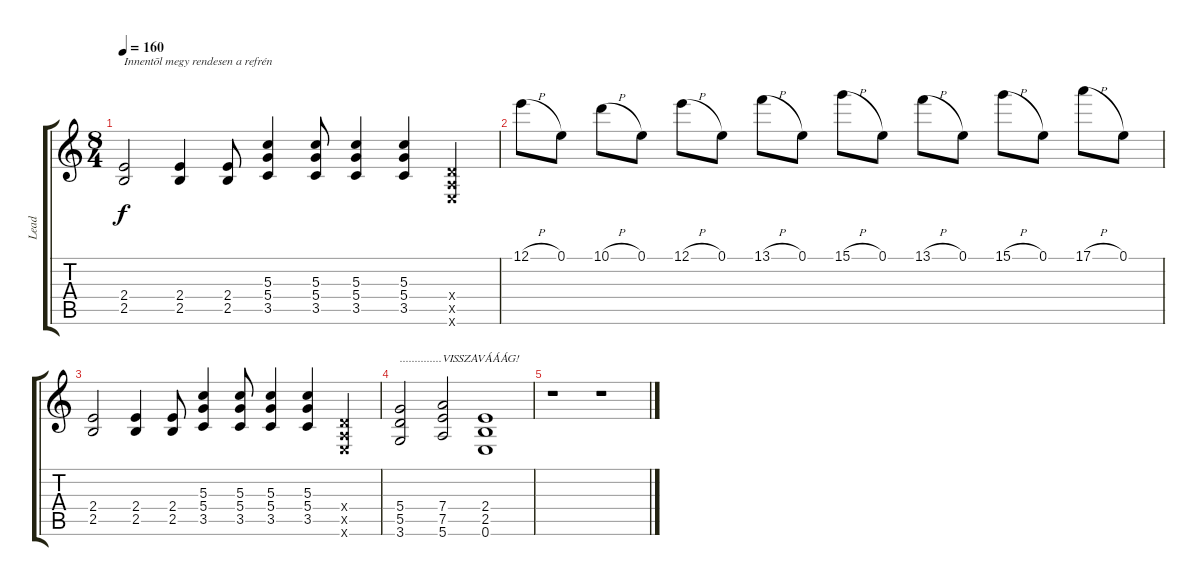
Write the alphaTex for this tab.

\track ("Lead" "Lead") {instrument overdrivenguitar}
\staff {score tabs}
\tuning (E4 B3 G3 D3 A2 E2) {hide}
\ts (8 4)
\tempo 160
\clef g2
\ks c
(2.4 2.5).2{txt "Innentõl megy rendesen a refrén" dy f} (2.4 2.5).4 (2.4 2.5).8 (5.3 5.4 3.5).4 (5.3 5.4 3.5).8 (5.3 5.4 3.5).4 (5.3 5.4 3.5).4 (0.4{x} 0.5{x} 0.6{x}).4 |
12.1{h}.8 0.1.8 10.1{h}.8 0.1.8 12.1{h}.8 0.1.8 13.1{h}.8 0.1.8 15.1{h}.8 0.1.8 13.1{h}.8 0.1.8 15.1{h}.8 0.1.8 17.1{h}.8 0.1.8 |
(2.4 2.5).2 (2.4 2.5).4 (2.4 2.5).8 (5.3 5.4 3.5).4 (5.3 5.4 3.5).8 (5.3 5.4 3.5).4 (5.3 5.4 3.5).4 (0.4{x} 0.5{x} 0.6{x}).4 |
(5.4 5.5 3.6).2{txt "..............VISSZAVÁÁÁG!"} (7.4 7.5 5.6).2 (2.4 2.5 0.6).1 |
r.1 r.1
